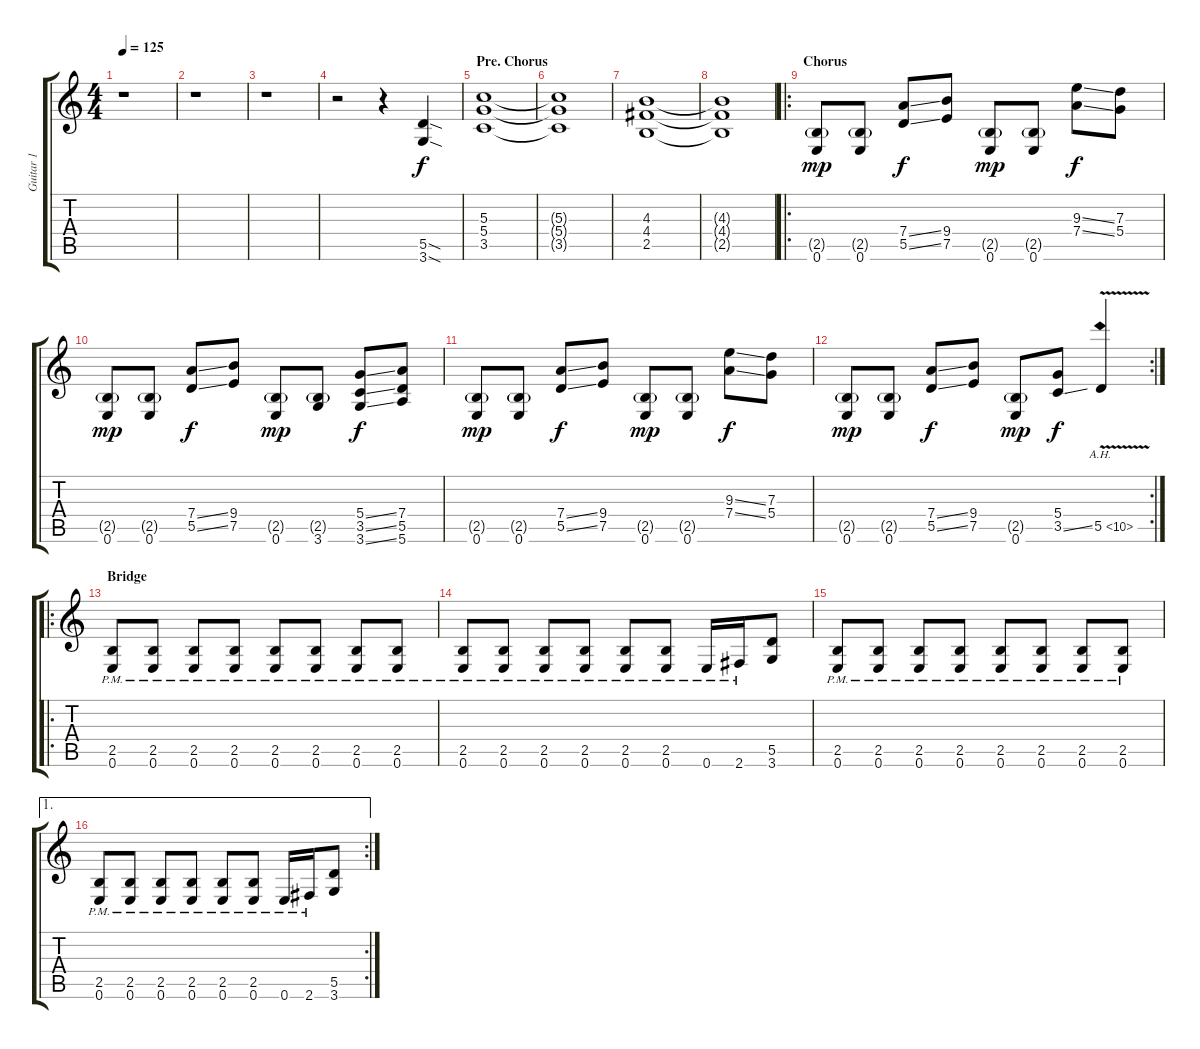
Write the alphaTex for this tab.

\track ("Guitar 1" "Guitar 1") {instrument distortionguitar}
\staff {score tabs}
\tuning (E4 B3 G3 D3 A2 E2) {hide}
\ts (4 4)
\tempo 125
\clef g2
\ks c
r.1{dy f} |
r.1 |
r.1 |
r.2{volume 13} r.4 (5.5{sod} 3.6{sod}).4 |
\section ("" "Pre. Chorus")
(5.3 5.4 3.5).1 |
(5.3{t} 5.4{t} 3.5{t}).1 |
(4.3 4.4 2.5).1 |
(4.3{t} 4.4{t} 2.5{t}).1 |
\ro
\section ("" "Chorus")
(2.5{g} 0.6).8{dy mp} (2.5{g} 0.6).8 (7.4{ss} 5.5{ss}).8{dy f} (9.4 7.5).8 (2.5{g} 0.6).8{dy mp} (2.5{g} 0.6).8 (9.3{ss} 7.4{ss}).8{dy f} (7.3 5.4).8 |
(2.5{g} 0.6).8{dy mp} (2.5{g} 0.6).8 (7.4{ss} 5.5{ss}).8{dy f} (9.4 7.5).8 (2.5{g} 0.6).8{dy mp} (2.5{g} 3.6).8 (5.4{ss} 3.5{ss} 3.6{ss}).8{dy f} (7.4 5.5 5.6).8 |
(2.5{g} 0.6).8{dy mp} (2.5{g} 0.6).8 (7.4{ss} 5.5{ss}).8{dy f} (9.4 7.5).8 (2.5{g} 0.6).8{dy mp} (2.5{g} 0.6).8 (9.3{ss} 7.4{ss}).8{dy f} (7.3 5.4).8 |
\rc 2
(2.5{g} 0.6).8{dy mp} (2.5{g} 0.6).8 (7.4{ss} 5.5{ss}).8{dy f} (9.4 7.5).8 (2.5{g} 0.6).8{dy mp} (5.4 3.5{ss}).8{dy f} 5.5{ah 5 v}.4 |
\ro
\section ("" "Bridge")
(2.5{pm} 0.6{pm}).8 (2.5{pm} 0.6{pm}).8 (2.5{pm} 0.6{pm}).8 (2.5{pm} 0.6{pm}).8 (2.5{pm} 0.6{pm}).8 (2.5{pm} 0.6{pm}).8 (2.5{pm} 0.6{pm}).8 (2.5{pm} 0.6{pm}).8 |
(2.5{pm} 0.6{pm}).8 (2.5{pm} 0.6{pm}).8 (2.5{pm} 0.6{pm}).8 (2.5{pm} 0.6{pm}).8 (2.5{pm} 0.6{pm}).8 (2.5{pm} 0.6{pm}).8 0.6{pm}.16 2.6{pm}.16 (5.5 3.6).8 |
(2.5{pm} 0.6{pm}).8 (2.5{pm} 0.6{pm}).8 (2.5{pm} 0.6{pm}).8 (2.5{pm} 0.6{pm}).8 (2.5{pm} 0.6{pm}).8 (2.5{pm} 0.6{pm}).8 (2.5{pm} 0.6{pm}).8 (2.5{pm} 0.6{pm}).8 |
\ae 1
\rc 2
(2.5{pm} 0.6{pm}).8 (2.5{pm} 0.6{pm}).8 (2.5{pm} 0.6{pm}).8 (2.5{pm} 0.6{pm}).8 (2.5{pm} 0.6{pm}).8 (2.5{pm} 0.6{pm}).8 0.6{pm}.16 2.6{pm}.16 (5.5 3.6).8
